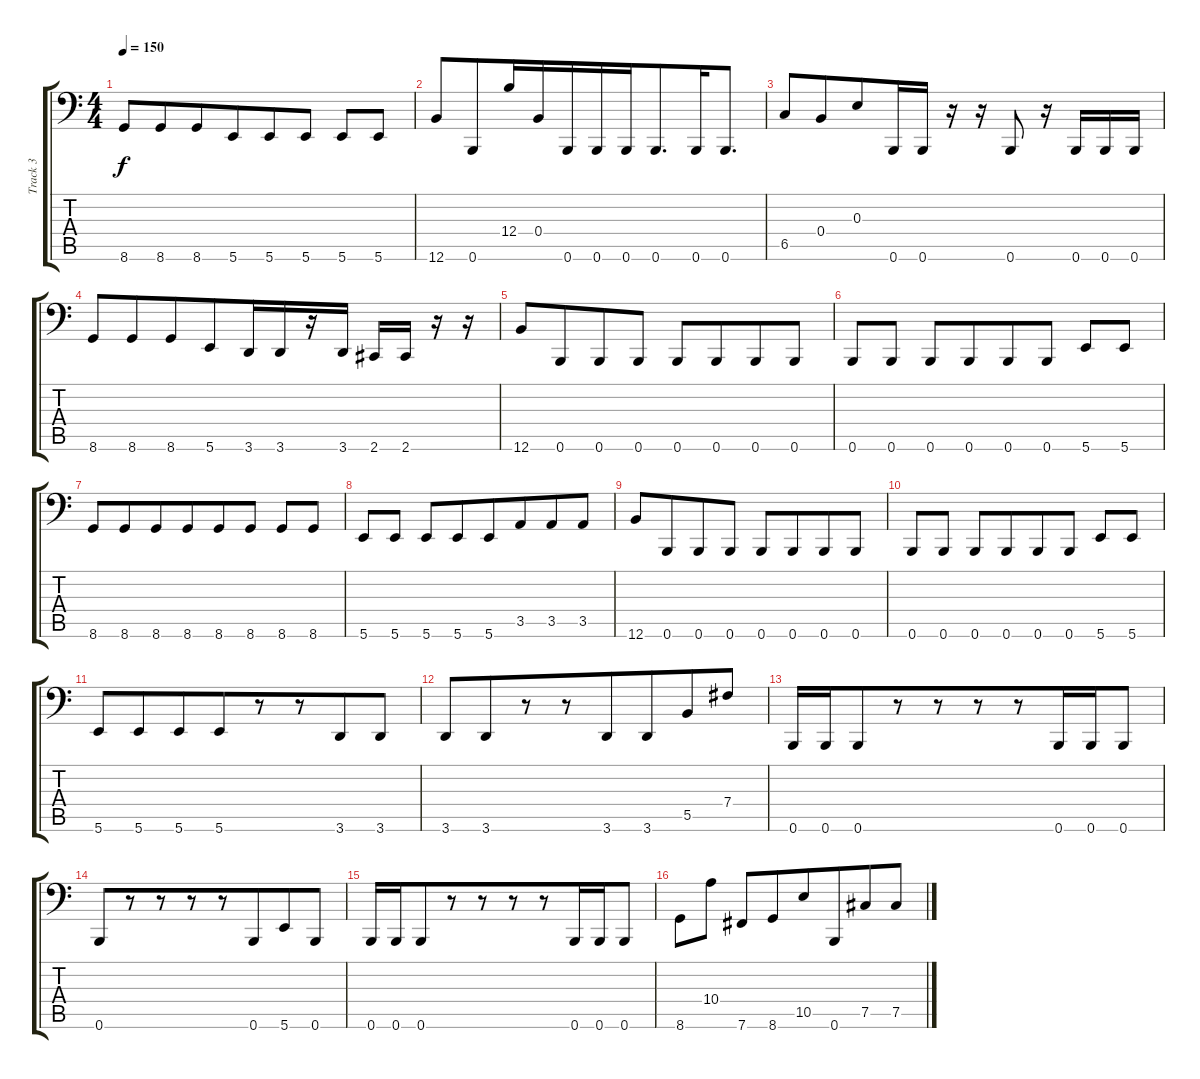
\track ("Track 3" "Track 3") {instrument electricbassfinger}
\staff {score tabs}
\tuning (Db3 Ab2 E2 B1 Gb1 B0) {hide}
\ts (4 4)
\tempo 150
\clef f4
\ks c
8.6.8{dy f} 8.6.8{beam merge} 8.6.8{beam merge} 5.6.8{beam merge} 5.6.8{beam merge} 5.6.8 5.6.8 5.6.8 |
12.6.8 0.6.8{beam merge} 12.4.16{beam merge} 0.4.16{beam merge} 0.6.16 0.6.16{beam merge} 0.6.16 0.6.8{d beam merge} 0.6.16 0.6.8{d} |
6.5.8 0.4.8{beam merge} 0.3.8 0.6.16 0.6.16 r.16{beam merge} r.16{beam merge} 0.6.8 r.16 0.6.16 0.6.16 0.6.16 |
8.6.8 8.6.8{beam merge} 8.6.8{beam merge} 5.6.8{beam merge} 3.6.16{beam merge} 3.6.16 r.16 3.6.16 2.6.16 2.6.16{beam merge} r.16 r.16 |
12.6.8 0.6.8{beam merge} 0.6.8 0.6.8 0.6.8 0.6.8{beam merge} 0.6.8{beam merge} 0.6.8 |
0.6.8 0.6.8 0.6.8 0.6.8{beam merge} 0.6.8{beam merge} 0.6.8 5.6.8{beam merge} 5.6.8 |
8.6.8{beam merge} 8.6.8{beam merge} 8.6.8{beam merge} 8.6.8{beam merge} 8.6.8{beam merge} 8.6.8 8.6.8{beam merge} 8.6.8 |
5.6.8{beam merge} 5.6.8 5.6.8{beam merge} 5.6.8{beam merge} 5.6.8{beam merge} 3.5.8{beam merge} 3.5.8{beam merge} 3.5.8 |
12.6.8 0.6.8{beam merge} 0.6.8 0.6.8 0.6.8 0.6.8{beam merge} 0.6.8{beam merge} 0.6.8 |
0.6.8 0.6.8 0.6.8 0.6.8{beam merge} 0.6.8{beam merge} 0.6.8 5.6.8{beam merge} 5.6.8 |
5.6.8{beam merge} 5.6.8{beam merge} 5.6.8{beam merge} 5.6.8{beam merge} r.8 r.8{beam merge} 3.6.8{beam merge} 3.6.8 |
3.6.8{beam merge} 3.6.8{beam merge} r.8{beam merge} r.8{beam merge} 3.6.8 3.6.8{beam merge} 5.5.8 7.4.8 |
0.6.16{beam merge} 0.6.16{beam merge} 0.6.8{beam merge} r.8{beam merge} r.8{beam merge} r.8{beam merge} r.8{beam merge} 0.6.16{beam merge} 0.6.16{beam merge} 0.6.8 |
0.6.8{beam merge} r.8{beam merge} r.8{beam merge} r.8{beam merge} r.8{beam merge} 0.6.8{beam merge} 5.6.8{beam merge} 0.6.8 |
0.6.16{beam merge} 0.6.16{beam merge} 0.6.8{beam merge} r.8{beam merge} r.8{beam merge} r.8{beam merge} r.8{beam merge} 0.6.16{beam merge} 0.6.16{beam merge} 0.6.8 |
8.6.8{beam merge} 10.4.8 7.6.8 8.6.8{beam merge} 10.5.8{beam merge} 0.6.8{beam merge} 7.5.8{beam merge} 7.5.8
